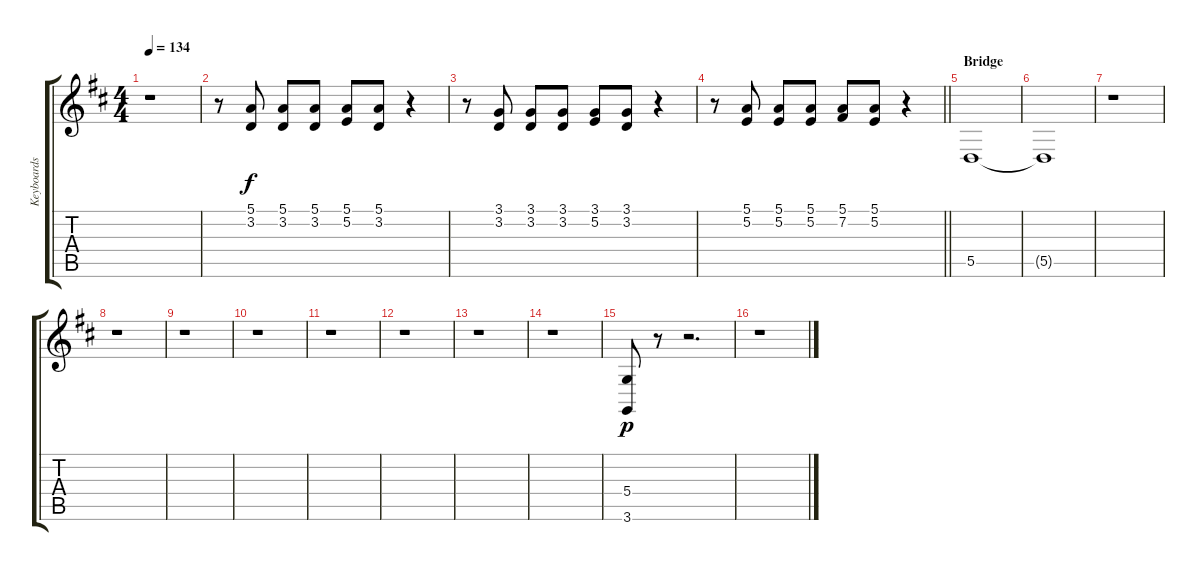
\track ("Keyboards 2" "Keyboards ") {instrument electricgrandpiano}
\staff {score tabs}
\tuning (E4 B3 G3 D3 A2 E2) {hide}
\ts (4 4)
\tempo 134
\clef g2
\ks d
r.1{dy f} |
r.8 (5.1 3.2).8 (5.1 3.2).8 (5.1 3.2).8 (5.1 5.2).8 (5.1 3.2).8 r.4 |
r.8 (3.1 3.2).8 (3.1 3.2).8 (3.1 3.2).8 (3.1 5.2).8 (3.1 3.2).8 r.4 |
\barLineRight lightlight
r.8 (5.1 5.2).8 (5.1 5.2).8 (5.1 5.2).8 (5.1 7.2).8 (5.1 5.2).8 r.4 |
\section ("" "Bridge")
5.5.1 |
5.5{t}.1 |
r.1 |
r.1 |
r.1 |
r.1 |
r.1 |
r.1 |
r.1 |
r.1 |
(5.4 3.6).8{dy p} r.8 r.2{d} |
r.1
